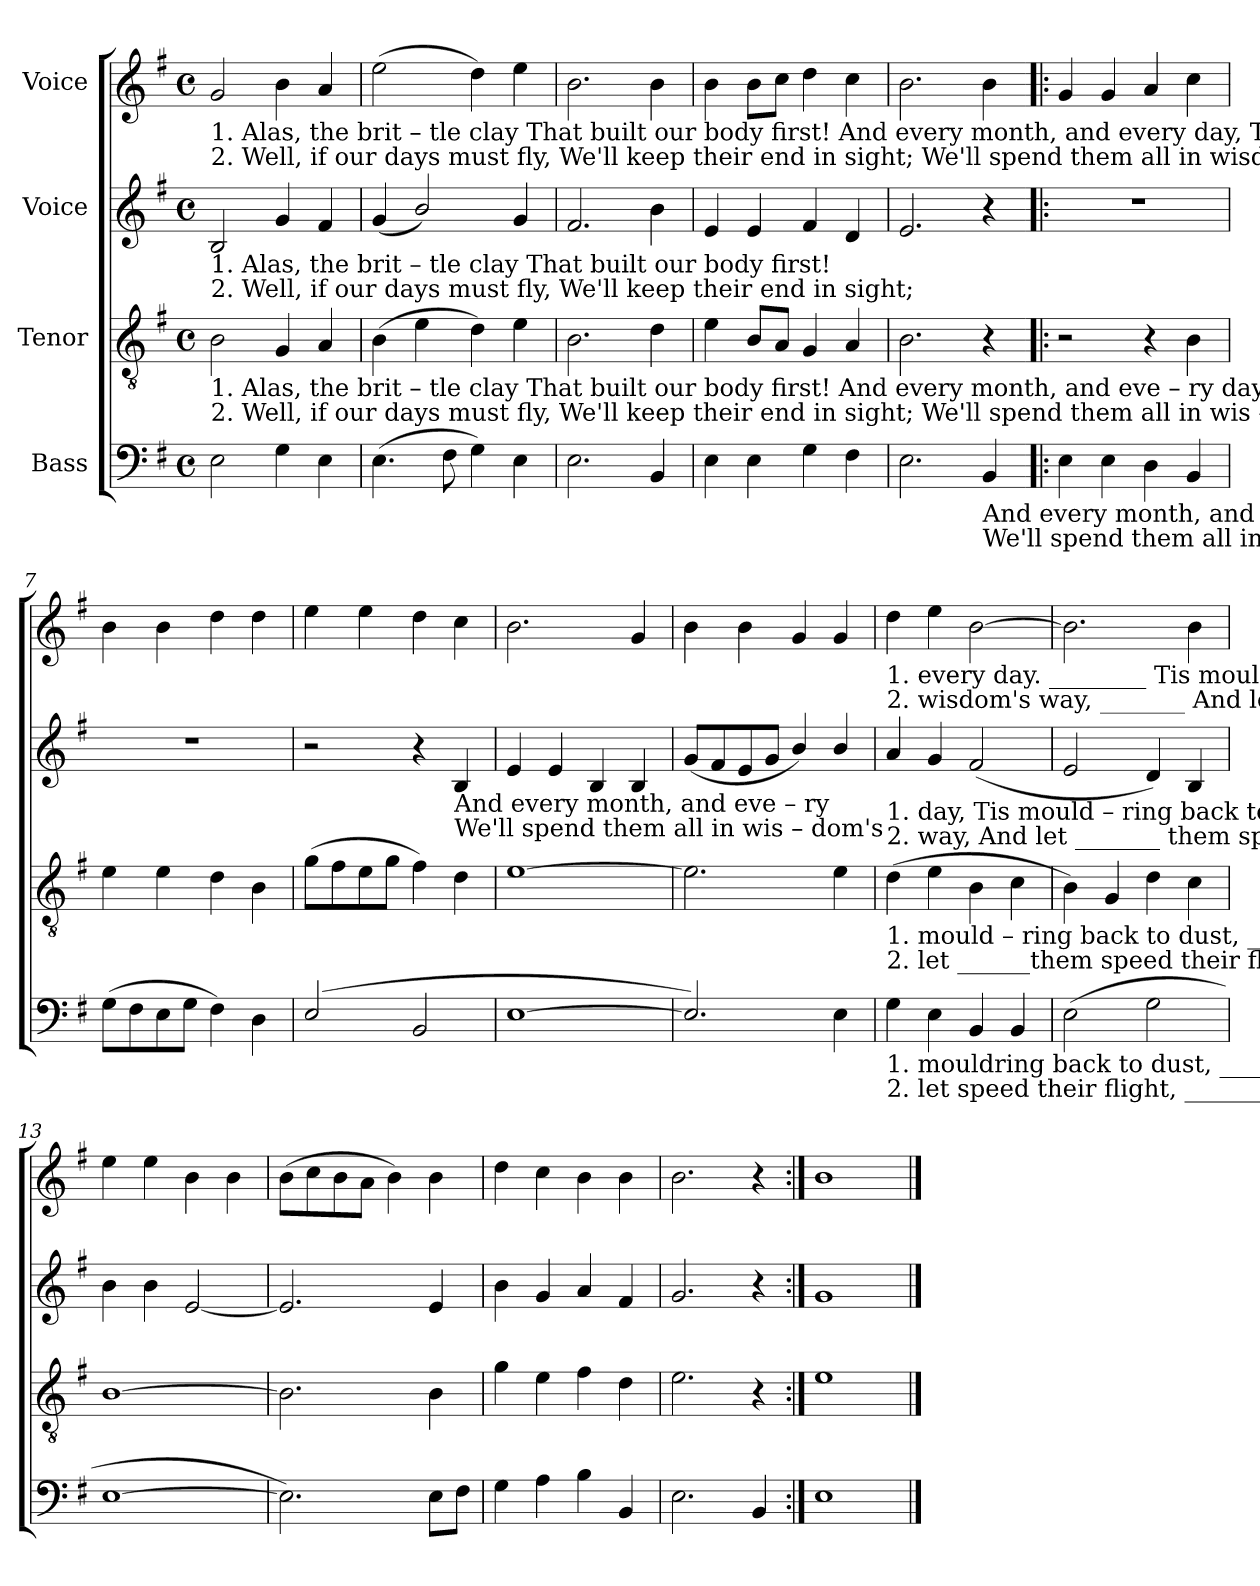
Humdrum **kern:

**kern	**kern	**kern	**kern
*part4	*part3	*part2	*part1
*staff4	*staff3	*staff2	*staff1
*I"Bass	*I"Tenor	*I"Voice	*I"Voice
*clefF4	*clefGv2	*clefG2	*clefG2
*k[f#]	*k[f#]	*k[f#]	*k[f#]
*M4/4	*M4/4	*M4/4	*M4/4
*met(c)	*met(c)	*met(c)	*met(c)
*MM120	*MM120	*MM120	*MM120
=1	=1	=1	=1
!	!	!	!LO:TX:b:t=1. Alas,  the  brit     –     tle   clay  That built our body  first!   And every month, and   every   day,   Tis mould'ring back  to   dust.          And  every   month,  and
!	!	!	!LO:TX:b:t=2. Well, if our days       must fly, We'll  keep their end in sight; We'll spend them all in wisdom's way,  And let them speed their flight.         We'll spend  them  all  in
!	!	!LO:TX:b:t=1. Alas,  the  brit     –     tle   clay  That built our body  first!	!
!	!	!LO:TX:b:t=2. Well, if our days       must fly, We'll  keep their end in sight;	!
!	!LO:TX:b:t=1. Alas,  the  brit     –     tle   clay  That built our body  first!                          And  every  month,  and   eve       –        ry   day, _____________________    Tis	!	!
!	!LO:TX:b:t=2. Well, if our days       must fly, We'll  keep their end in sight;                        We'll spend  them  all  in    wis       –     dom's way, _____________________   And	!	!
2E!\	2B!\	2B!/	2g!/
4G!\	4G!/	4g!/	4b!\
4E!\	4A!/	4f#!/	4a!/
=2	=2	=2	=2
(>4.E!\	(>4B!\	(<4g!/	(>2ee!\
.	4e!\	2b!/)	.
8F#!\	.	.	.
4G!\)	4d!\)	.	4dd!\)
4E!\	4e!\	4g!/	4ee!\
=3	=3	=3	=3
2.E!\	2.B!\	2.f#!/	2.b!\
4BB!/	4d!\	4b!\	4b!\
=4	=4	=4	=4
4E!\	4e!\	4e!/	4b!\
4E!\	8B!/L	4e!/	8b!\L
.	8A!/J	.	8cc!\J
4G!\	4G!/	4f#!/	4dd!\
4F#!\	4A!/	4d!/	4cc!\
=5	=5	=5	=5
2.E!\	2.B!\	2.e!/	2.b!\
!LO:TX:b:t=And every month, and  eve     –       ry     day, __________________________________          Tis	!	!	!
!LO:TX:b:t=We'll spend them all  in  wis     –     dom's  way, __________________________________         And	!	!	!
4BB!/	4r	4r	4b!\
=6!|:	=6!|:	=6!|:	=6!|:
4E!\	2r	1r	4g!/
4E!\	.	.	4g!/
4D!\	4r	.	4a!/
4BB!/	4B!\	.	4cc!\
=7	=7	=7	=7
(>8G!\L	4e!\	1r	4b!\
8F#!\	.	.	.
8E!\	4e!\	.	4b!\
8G!\J	.	.	.
4F#!\)	4d!\	.	4dd!\
4D!\	4B!\	.	4dd!\
=8	=8	=8	=8
(<2E!/	(>8g!\L	2r	4ee!\
.	8f#!\	.	.
.	8e!\	.	4ee!\
.	8g!\J	.	.
2BB!/	4f#!\)	4r	4dd!\
!	!	!LO:TX:b:t=And every month, and  eve       –         ry	!
!	!	!LO:TX:b:t=We'll spend them all  in  wis       –       dom's	!
.	4d!\	4B!/	4cc!\
=9	=9	=9	=9
[1E!	[1e!	4e!/	2.b!\
.	.	4e!/	.
.	.	4B!/	.
.	.	4B!/	4g!/
=10	=10	=10	=10
2.E!/])	2.e!\]	(<8g!/L	4b!\
.	.	8f#!/	.
.	.	8e!/	4b!\
.	.	8g!/J	.
.	.	4b!/)	4g!/
4E!\	4e!\	4b!/	4g!/
!!LO:LB:g=z
=11	=11	=11	=11
!	!	!	!LO:TX:b:t=1.  every  day. ________      Tis mouldering back to dust, _______  Tis    mould'ring  back  to dust.
!	!	!	!LO:TX:b:t=2. wisdom's way, _______    And let them speed their flight, ______ And let them speed their flight.
!	!	!LO:TX:b:t=1. day, Tis mould     –      ring  back to dust,                             Tis   mound'ring  back  to  dust.	!
!	!	!LO:TX:b:t=2. way, And  let _______ them speed their flight,                       And  let  them speed their flight.	!
!	!LO:TX:b:t=1. mould      –    ring back to   dust, ___________________        Tis     mould'ring back to dust.	!	!
!	!LO:TX:b:t=2. let ______them speed their flight, ___________________        And let them speed their flight.	!	!
!LO:TX:b:t=1. mouldring back to dust, ________________________________   Tis    mould'ring  back  to  dust.  And	!	!	!
!LO:TX:b:t=2. let speed their flight, __________________________________    And  let  them speed their flight. We'll	!	!	!
4G!\	(>4d!\	4a!/	4dd!\
4E!\	4e!\	4g!/	4ee!\
4BB!/	4B!\	(<2f#!/	[2b!\
4BB!/	4c!\	.	.
=12	=12	=12	=12
(>2E!\	4B!\)	2e!/	2.b!\]
.	4G!/	.	.
2G!\	4d!\	4d!/)	.
.	4c!\	4B!/	4b!\
=13	=13	=13	=13
[1E!	[1B!	4b!\	4ee!\
.	.	4b!\	4ee!\
.	.	[2e!/	4b!\
.	.	.	4b!\
=14	=14	=14	=14
2.E!\])	2.B!\]	2.e!/]	(>8b!\L
.	.	.	8cc!\
.	.	.	8b!\
.	.	.	8a!\J
.	.	.	4b!\)
8E!\L	4B!\	4e!/	4b!\
8F#!\J	.	.	.
=15	=15	=15	=15
4G!\	4g!\	4b!\	4dd!\
4A!\	4e!\	4g!/	4cc!\
4B!\	4f#!\	4a!/	4b!\
4BB!/	4d!\	4f#!/	4b!\
=16	=16	=16	=16
2.E!\	2.e!\	2.g!/	2.b!\
4BB!/	4r	4r	4r
=17:|!	=17:|!	=17:|!	=17:|!
1E!	1e!	1g!	1b!
==	==	==	==
*-	*-	*-	*-
